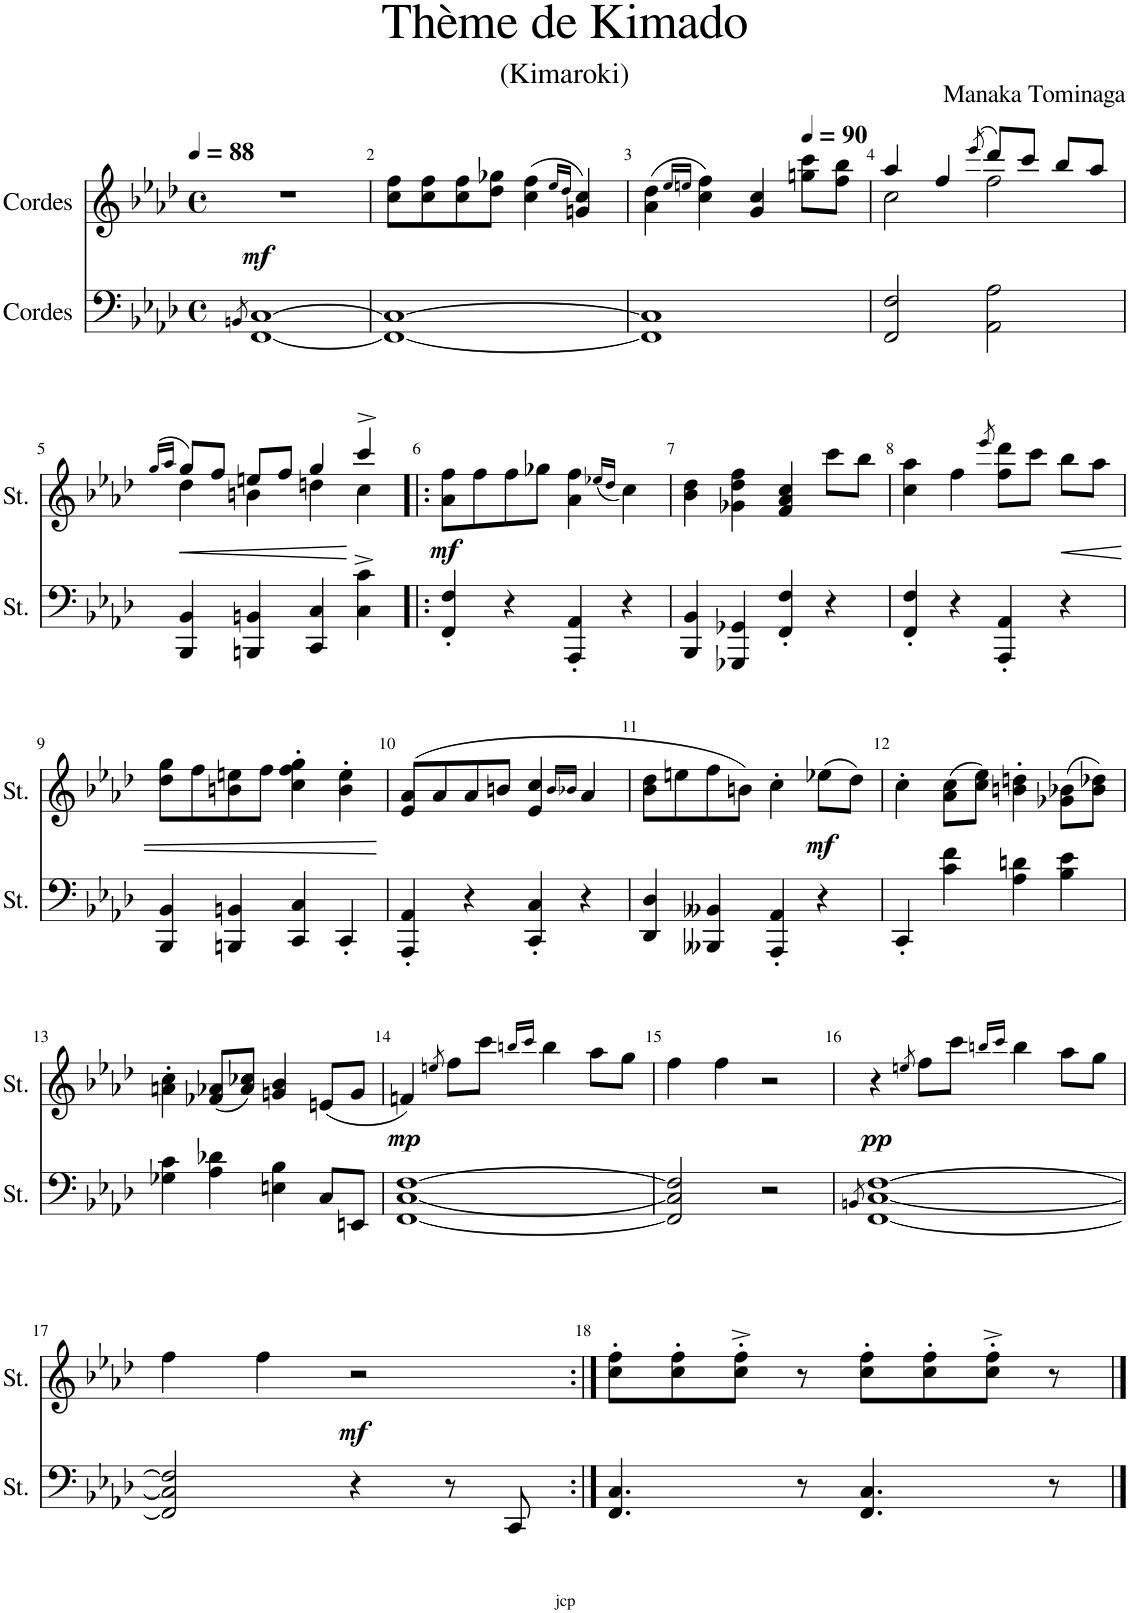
**kern	**kern	**dynam
*part2	*part1	*part1
*staff2	*staff1	*staff1
*I"Cordes	*I"Cordes	*
*clefF4	*clefG2	*
*k[b-e-a-d-]	*k[b-e-a-d-]	*
*M4/4	*M4/4	*
*met(c)	*met(c)	*
*MM88	*MM88	*
=1	=1	=1
8qBBn/	.	.
!	!	!LO:DY:b
[1FF [1C	1r	mf
=2	=2	=2
1FF_ 1C_	8cc\ 8ff\L	.
.	8cc\ 8ff\	.
.	8cc\ 8ff\	.
.	8dd-\ 8gg-X\J	.
.	(4cc\ 4ff\	.
.	16qee-/LL	.
.	16qdd-/JJ	.
.	4gn/ 4cc/)	.
=3	=3	=3
1FF] 1C]	(4a-\ 4dd-\	.
.	16qee-/LL	.
.	16qeen/JJ	.
.	4cc\ 4ff\)	.
.	4g/ 4cc/	.
*	*MM90	*
.	8ggn\ 8ccc\L	.
.	8ff\ 8bb-\J	.
=4	=4	=4
*	*^	*
2FF/ 2F/	4aa-/	2cc\	.
.	4ff/	.	.
.	(>8qeee-/	.	.
2AA-\ 2A-\	8ddd-/L)	2ff\	.
.	8ccc/J	.	.
.	8bb-/L	.	.
.	8aa-/J	.	.
!!LO:LB:g=z	!!
=5	=5	=5	=5
.	(>16qgg/LL	.	.
.	16qaa-/JJ	.	.
4BBB-/ 4BB-/	8gg/L)	4dd-\	.
.	8ff/J	.	.
4BBBn/ 4BBn/	8een/L	4bn\	.
.	8ff/J	.	.
4CC/ 4C/	4gg/	4ddn\	.
4C\^ 4c\^	4ccc^/	4cc\	.
=6!|:	=6!|:	=6!|:	=6!|:
!	!	!	!LO:DY:b
*	*v	*v	*
4FF/' 4F/'	8a-\ 8ff\L	mf
.	8ff\	.
4r	8ff\	.
.	8gg-X\J	.
4AAA-/' 4AA-/'	4a-\ 4ff\	.
.	(16qee-X/LL	.
.	16qdd-/JJ	.
4r	4cc\)	.
=7	=7	=7
4BBB-/ 4BB-/	4b-\ 4dd-\	.
4GGG-X/ 4GG-X/	4g-X\ 4dd-\ 4ff\	.
4FF/' 4F/'	4f/ 4a-/ 4cc/	.
4r	8ccc\L	.
.	8bb-\J	.
=8	=8	=8
4FF/' 4F/'	4cc\ 4aa-\	.
4r	4ff\	.
.	8qeee-/	.
4AAA-/' 4AA-/'	8ff\ 8ddd-\L	.
.	8ccc\J	.
!	!	!LO:HP:b
4r	8bb-\L	<
.	8aa-\J	.
!!LO:LB:g=z
=9	=9	=9
4BBB-/ 4BB-/	8dd-\ 8gg\L	.
.	8ff\	.
4BBBn/ 4BBn/	8bn\ 8een\	.
.	8ff\J	.
4CC/ 4C/	4cc\' 4ff\' 4gg\'	.
4CC'/	4b\' 4ee\'	.
.	.	[
=10	=10	=10
4AAA-/' 4AA-/'	(8e-/ 8a-/L	.
.	8a-/	.
4r	8a-/	.
.	8bn/J	.
4CC/' 4C/'	4e-/ 4cc/	.
.	16qb/LL	.
.	16qb-X/JJ	.
4r	4a-/	.
=11	=11	=11
4DD-/ 4D-/	8b-\ 8dd-\L	.
.	8een\	.
4BBB--X/ 4BB--X/	8ff\	.
.	8bn\J)	.
4AAA-/' 4AA-/'	4cc'\	.
!	!	!LO:DY:b
4r	(8ee-X\L	mf
.	8dd-\J)	.
=12	=12	=12
4CC'/	4cc'\	.
4c\ 4f\	(8a-\ 8cc\L	.
.	8cc\ 8ee-\J)	.
4A-\ 4dn\	4bn\' 4ddn\'	.
4B-\ 4e-\	(8g-X\ 8b-X\L	.
.	8b-\ 8dd-X\J)	.
!!LO:LB:g=z
=13	=13	=13
4G-X\ 4c\	4an\' 4cc\'	.
4A-\ 4d-X\	(8f-X/ 8a-X/L	.
.	8a-/ 8cc-X/J)	.
4En\ 4B-\	4gn/ 4b-/	.
8C/L	(8en/L	.
8EEn/J	8g/J	.
=14	=14	=14
!	!	!LO:DY:b
[1FF [1C [1F	4fn/)	mp
.	8qeen/	.
.	8ff\L	.
.	8ccc\J	.
.	16qbbn/LL	.
.	16qccc/JJ	.
.	4bb\	.
.	8aa-\L	.
.	8gg\J	.
=15	=15	=15
2FF/] 2C/] 2F/]	4ff\	.
.	4ff\	.
2r	2r	.
=16	=16	=16
8qBBn/	.	.
!	!	!LO:DY:b
[1FF [1C [1F	4r	pp
.	8qeen/	.
.	8ff\L	.
.	8ccc\J	.
.	16qbbn/LL	.
.	16qccc/JJ	.
.	4bb\	.
.	8aa-\L	.
.	8gg\J	.
!!LO:LB:g=z
=17	=17	=17
2FF/] 2C/] 2F/]	4ff\	.
.	4ff\	.
!	!	!LO:DY:b
4r	2r	mf
8r	.	.
8CC/	.	.
=18:|!	=18:|!	=18:|!
4.FF/ 4.C/	8cc\' 8ff\'L	.
.	8cc\' 8ff\'	.
.	8cc\'^ 8ff\'^J	.
8r	8r	.
4.FF/ 4.C/	8cc\' 8ff\'L	.
.	8cc\' 8ff\'	.
.	8cc\'^ 8ff\'^J	.
8r	8r	.
==	==	==
*-	*-	*-
